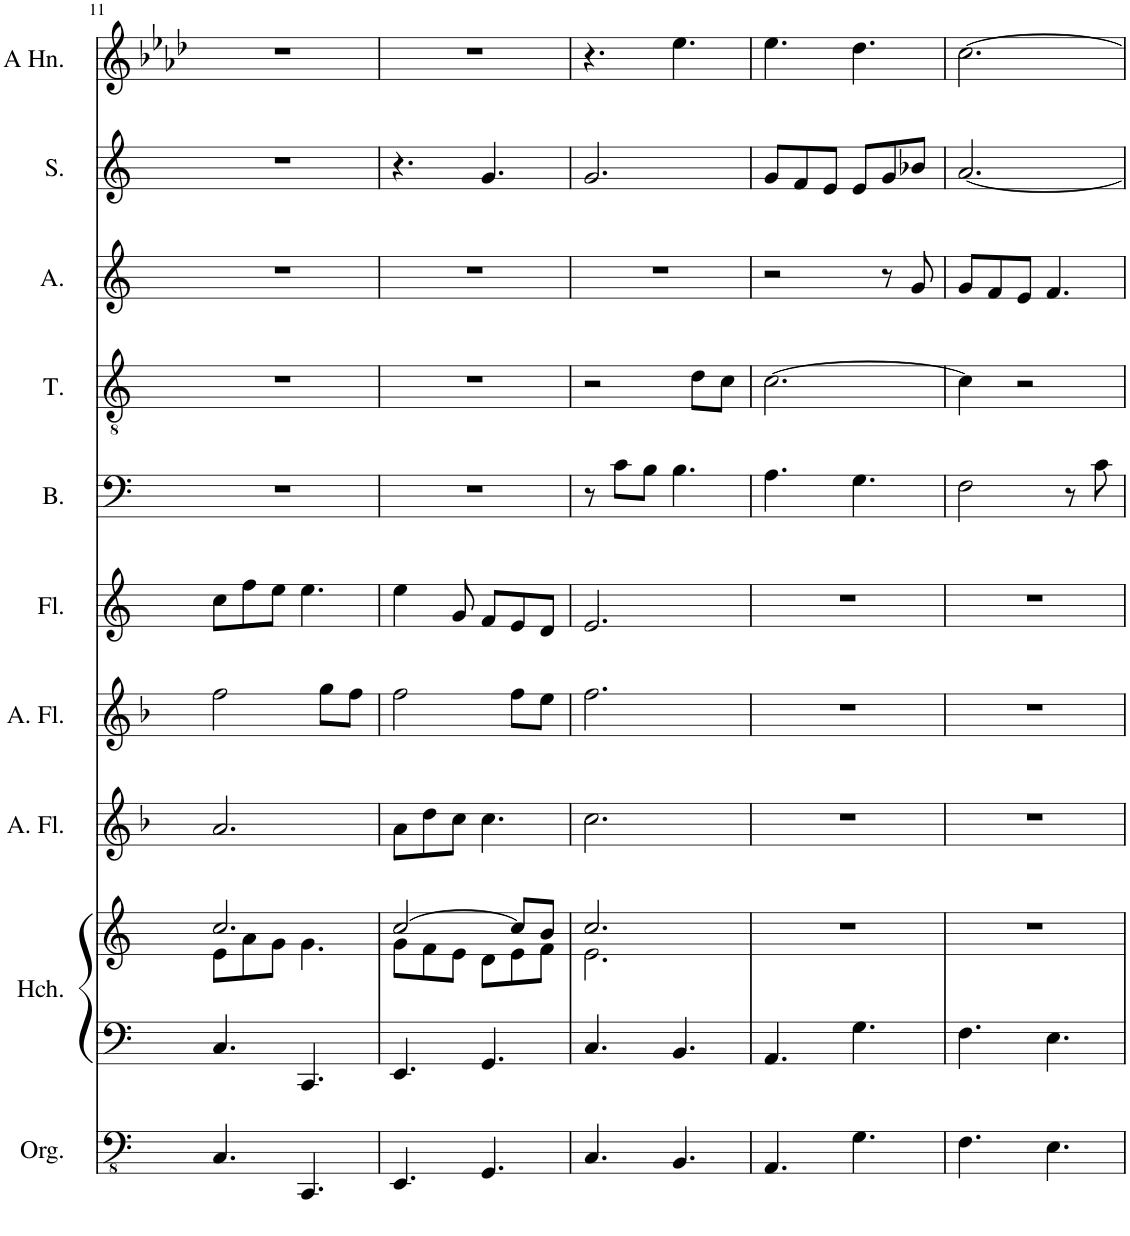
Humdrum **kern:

**kern	**kern	**kern	**kern	**kern	**kern	**kern	**kern	**kern	**kern	**kern
*part10	*part9	*part9	*part8	*part7	*part6	*part5	*part4	*part3	*part2	*part1
*staff11	*staff10	*staff9	*staff8	*staff7	*staff6	*staff5	*staff4	*staff3	*staff2	*staff1
*I"Organ	*I"Harpsichord	*	*I"Alto Flute	*I"Alto Flute	*I"Flute	*I"Bass	*I"Tenor	*I"Alto	*I"Soprano	*I"A Horn
*I'Org.	*I'Hch.	*	*I'A. Fl.	*I'A. Fl.	*I'Fl.	*I'B.	*I'T.	*I'A.	*I'S.	*I'A Hn.
!!LO:PB:g=z
*clefFv4	*clefF4	*clefG2	*clefG2	*clefG2	*clefG2	*clefF4	*clefGv2	*clefG2	*clefG2	*clefG2
*Trd-7c-12	*	*	*Trd3c5	*Trd3c5	*	*	*	*	*	*Trd2c3
*k[]	*k[]	*k[]	*k[b-]	*k[b-]	*k[]	*k[]	*k[]	*k[]	*k[]	*k[b-e-a-d-]
*M6/8	*M6/8	*M6/8	*M6/8	*M6/8	*M6/8	*M6/8	*M6/8	*M6/8	*M6/8	*M6/8
=11	=11	=11	=11	=11	=11	=11	=11	=11	=11	=11
*	*	*^	*	*	*	*	*	*	*	*
4.CC/	4.C/	2.cc/	8e\L	2.a/	2ff\	8cc\L	2.r	2.r	2.r	2.r	2.r
.	.	.	8a\	.	.	8ff\	.	.	.	.	.
.	.	.	8g\J	.	.	8ee\J	.	.	.	.	.
4.CCC/	4.CC/	.	4.g\	.	.	4.ee\	.	.	.	.	.
.	.	.	.	.	8gg\L	.	.	.	.	.	.
.	.	.	.	.	8ff\J	.	.	.	.	.	.
=12	=12	=12	=12	=12	=12	=12	=12	=12	=12	=12	=12
4.EEE/	4.EE/	[2cc/	8g\L	8a\L	2ff\	4ee\	2.r	2.r	2.r	4.r	2.r
.	.	.	8f\	8dd\	.	.	.	.	.	.	.
.	.	.	8e\J	8cc\J	.	8g/	.	.	.	.	.
4.GGG/	4.GG/	.	8d\L	4.cc\	.	8f/L	.	.	.	4.g/	.
.	.	8cc/L]	8e\	.	8ff\L	8e/	.	.	.	.	.
.	.	8b/J	8f\J	.	8ee\J	8d/J	.	.	.	.	.
=13	=13	=13	=13	=13	=13	=13	=13	=13	=13	=13	=13
4.CC/	4.C/	2.cc/	2.e\	2.cc\	2.ff\	2.e/	8r	2r	2.r	2.g/	4.r
.	.	.	.	.	.	.	8c\L	.	.	.	.
.	.	.	.	.	.	.	8B\J	.	.	.	.
4.BBB/	4.BB/	.	.	.	.	.	4.B\	.	.	.	4.ee-\
.	.	.	.	.	.	.	.	8d\L	.	.	.
.	.	.	.	.	.	.	.	8c\J	.	.	.
*	*	*v	*v	*	*	*	*	*	*	*	*
=14	=14	=14	=14	=14	=14	=14	=14	=14	=14	=14
4.AAA/	4.AA/	2.r	2.r	2.r	2.r	4.A\	[2.c\	2r	8g/L	4.ee-\
.	.	.	.	.	.	.	.	.	8f/	.
.	.	.	.	.	.	.	.	.	8e/J	.
4.GG\	4.G\	.	.	.	.	4.G\	.	.	8e/L	4.dd-\
.	.	.	.	.	.	.	.	8r	8g/	.
.	.	.	.	.	.	.	.	8g/	8b-X/J	.
=15	=15	=15	=15	=15	=15	=15	=15	=15	=15	=15
4.FF\	4.F\	2.r	2.r	2.r	2.r	2F\	4c\]	8g/L	[2.a/	[2.cc\
.	.	.	.	.	.	.	.	8f/	.	.
.	.	.	.	.	.	.	2r	8e/J	.	.
4.EE\	4.E\	.	.	.	.	.	.	4.f/	.	.
.	.	.	.	.	.	8r	.	.	.	.
.	.	.	.	.	.	8c\	.	.	.	.
=	=	=	=	=	=	=	=	=	=	=
*-	*-	*-	*-	*-	*-	*-	*-	*-	*-	*-
